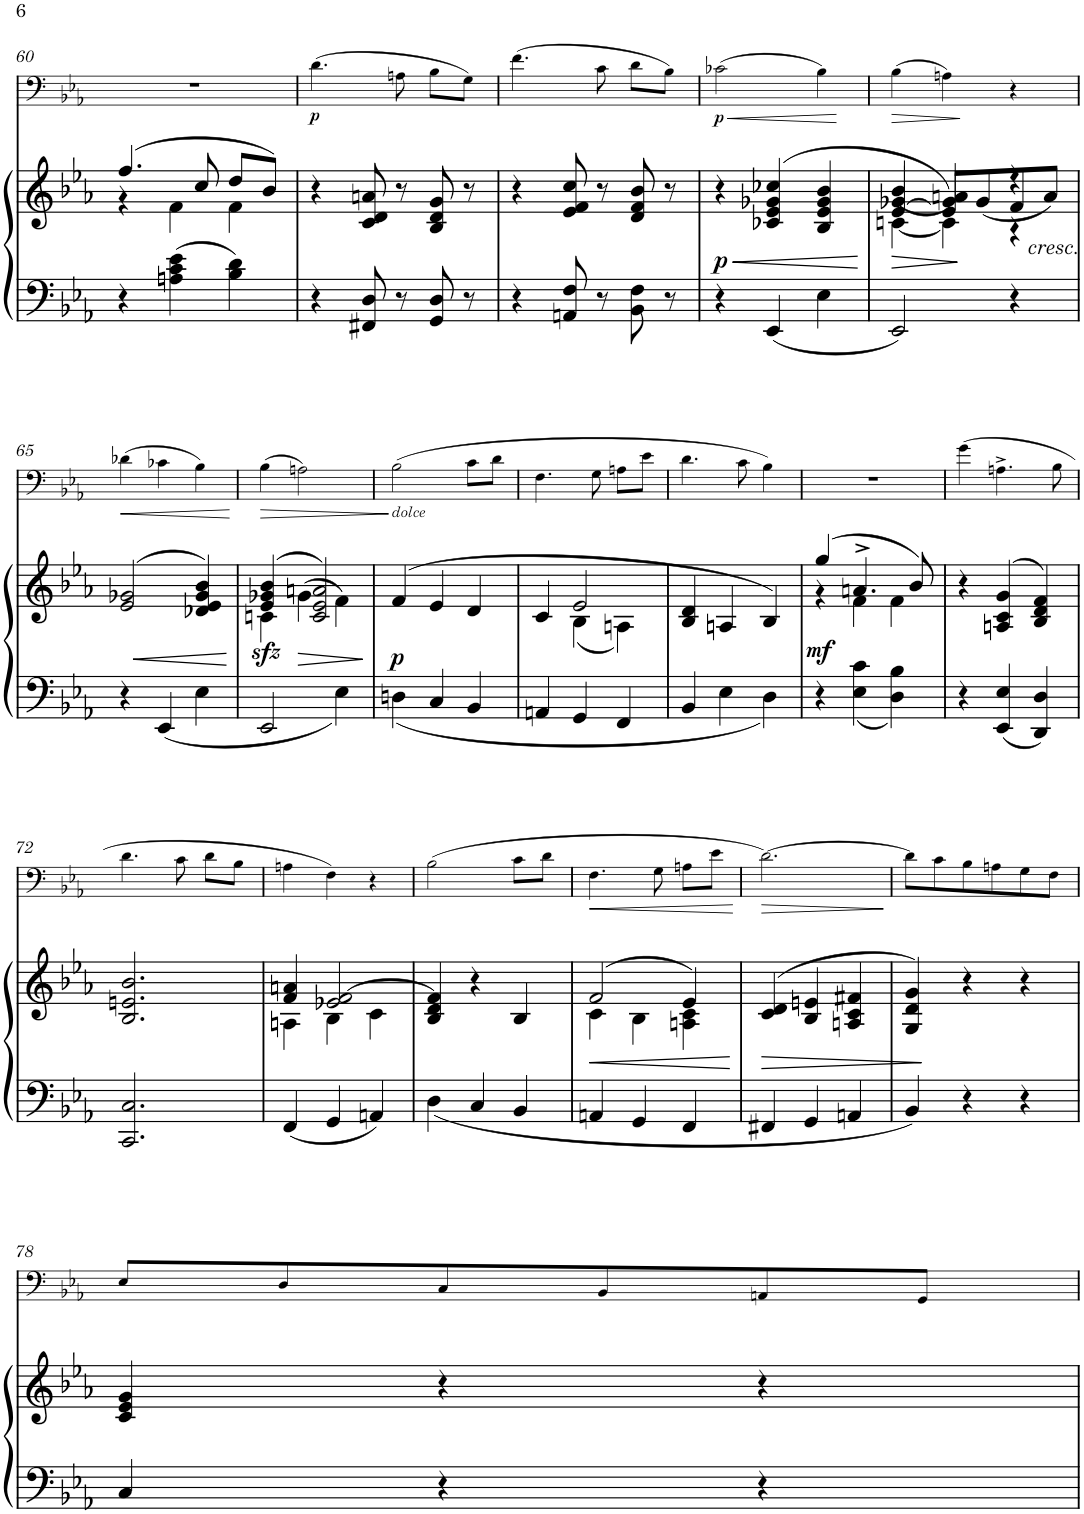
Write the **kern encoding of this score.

**kern	**kern	**dynam	**kern	**dynam
*part2	*part2	*part2	*part1	*part1
*staff3	*staff2	*staff2/3	*staff1	*staff1
*I"Piano	*	*	*I"Trombone	*
*I'Pno	*	*	*I'Trb	*
!!LO:PB:g=z
*clefF4	*clefG2	*	*clefF4	*
*k[b-e-a-]	*k[b-e-a-]	*	*k[b-e-a-]	*
*M3/4	*M3/4	*	*M3/4	*
=60	=60	=60	=60	=60
*	*^	*	*	*
4r	(4.ff/	4r	.	2.r	.
4An\ 4c\ 4e-\	.	4f\	.	.	.
.	8cc/	.	.	.	.
4B-\ 4d\	8dd/L	4f\	.	.	.
.	8b-/J)	.	.	.	.
*	*v	*v	*	*	*
=61	=61	=61	=61	=61
!	!	!	!	!LO:DY:b
4r	4r	.	(4.d\	p
8FF#X/ 8D/	8c/ 8d/ 8an/	.	.	.
8r	8r	.	8An\	.
8GG/ 8D/	8B-/ 8d/ 8g/	.	8B-\L	.
8r	8r	.	8G\J)	.
=62	=62	=62	=62	=62
4r	4r	.	(4.f\	.
8AAn/ 8F/	8e-/ 8f/ 8cc/	.	.	.
8r	8r	.	8c\	.
8BB-\ 8F\	8d/ 8f/ 8b-/	.	8d\L	.
8r	8r	.	8B-\J)	.
=63	=63	=63	=63	=63
!	!	!LO:HP:b	!	!LO:HP:b
!	!	!LO:DY:n=1:b	!	!LO:DY:n=1:b
4r	4r	< p	(2c-X\	< p
4EE-/	(>4c-X/ 4e-/ 4g-X/ 4cc-X/	.	.	.
4E-\	4B-/ 4e-/ 4g-/ 4b-/	.	4B-\)	.
.	.	[	.	[
=64	=64	=64	=64	=64
!	!	!LO:HP:b	!	!LO:HP:b
*	*^	*	*	*
*	*	*^	*	*	*
2EE-/	[4cn\	[4e-/ 4g-X/	(4b-/	>	(4B-\	>
.	4c\])	8e-/] 8g-/L	4an/)	.	4An\)	.
.	.	(<8g-/	.	.	.	.
4r	4r	8f/	4r	]	4r	]
!	!	!LO:TX:b:i:t=cresc.	!	!	!	!
.	.	8a/J)	.	.	.	.
*	*	*v	*v	*	*	*
!!LO:LB:g=z
=65	=65	=65	=65	=65	=65
!	!	!	!LO:HP:b	!	!LO:HP:b
*	*v	*v	*	*	*
4r	(>2e-/ 2g-X/	<	(4d-X\	<
4EE-/	.	.	4c-X\	.
4E-\	4d-X/ 4e-/ 4g-/ 4b-/)	.	4B-\)	.
.	.	[	.	[
=66	=66	=66	=66	=66
*	*^	*	*	*
!	!	!	!LO:DY:b	!	!LO:HP:b
2EE-/	(4e-/ 4g-X/ 4b-/	4cn\	sfz	(4B-\	>
!	!	!	!LO:HP:b	!	!
.	2c/ 2e-/ 2an/)	(>4g-\	>	2An\)	.
4E-\	.	4f\)	.	.	.
*	*v	*v	*	*	*
.	.	]	.	]
=67	=67	=67	=67	=67
!	!	!	!LO:TX:b:i:t=dolce	!
!	!	!LO:DY:b	!	!
4Dn\	(4f/	p	(2B-\	.
4C/	4e-/	.	.	.
4BB-/	4d/	.	8c\L	.
.	.	.	8d\J	.
=68	=68	=68	=68	=68
*	*^	*	*	*
4AAn/	4c/	4ryy	.	4.F\	.
4GG/	2e-/	(4B-\	.	.	.
.	.	.	.	8G\	.
4FF/	.	4An\)	.	8An\L	.
.	.	.	.	8e-\J	.
*	*v	*v	*	*	*
=69	=69	=69	=69	=69
4BB-/	4B-/ 4d/	.	4.d\	.
4E-\	4An/	.	.	.
.	.	.	8c\	.
4D\	4B-/)	.	4B-\)	.
=70	=70	=70	=70	=70
*	*^	*	*	*
!	!	!	!LO:DY:b	!	!
4r	(4gg/	4r	mf	2.r	.
4E-\ 4c\	4.an^/	4f\	.	.	.
4D\ 4B-\	.	4f\	.	.	.
.	8b-/)	.	.	.	.
*	*v	*v	*	*	*
=71	=71	=71	=71	=71
4r	4r	.	(4g\	.
4EE-/ 4E-/	(>4An/ 4c/ 4g/	.	4.An^\	.
4DD/ 4D/	4B-/ 4d/ 4f/)	.	.	.
.	.	.	8B-\	.
!!LO:LB:g=z
=72	=72	=72	=72	=72
2.CC/ 2.C/	2.B-/ 2.en/ 2.b-/	.	4.d\	.
.	.	.	8c\	.
.	.	.	8d\L	.
.	.	.	8B-\J	.
=73	=73	=73	=73	=73
*	*^	*	*	*
4FF/	4f/ 4an/	4An\	.	4An\	.
4GG/	2e-X/ [2f/	4B-\	.	4F\)	.
4AAn/	.	4c\	.	4r	.
*	*v	*v	*	*	*
=74	=74	=74	=74	=74
4D\	4B-/ 4d/ 4f/]	.	(2B-\	.
4C/	4r	.	.	.
4BB-/	4B-/	.	8c\L	.
.	.	.	8d\J	.
=75	=75	=75	=75	=75
!	!	!LO:HP:b	!	!LO:HP:b
*	*^	*	*	*
4AAn/	(2f/	4c\	<	4.F\	<
4GG/	.	4B-\	.	.	.
.	.	.	.	8G\	.
4FF/	4e-/)	4An\ 4c\	.	8An\L	.
.	.	.	.	8e-\J	.
*	*v	*v	*	*	*
.	.	[	.	[
=76	=76	=76	=76	=76
!	!	!LO:HP:b	!	!LO:HP:b
4FF#X/	(>4c/ 4d/	>	[2.d\)	>
4GG/	4B-/ 4en/	.	.	.
4AAn/	4An/ 4c/ 4f#X/	.	.	.
.	.	.	.	]
=77	=77	=77	=77	=77
4BB-/	4G/ 4d/ 4g/)	.	8d\L]	.
.	.	.	8c\	.
4r	4r	]	8B-\	.
.	.	.	8An\	.
4r	4r	.	8G\	.
.	.	.	8F\J	.
!!LO:LB:g=z
=78	=78	=78	=78	=78
4C/	4c/ 4e-/ 4g/	.	8E-/L	.
.	.	.	8D/	.
4r	4r	.	8C/	.
.	.	.	8BB-/	.
4r	4r	.	8AAn/	.
.	.	.	8GG/J	.
=	=	=	=	=
*-	*-	*-	*-	*-
